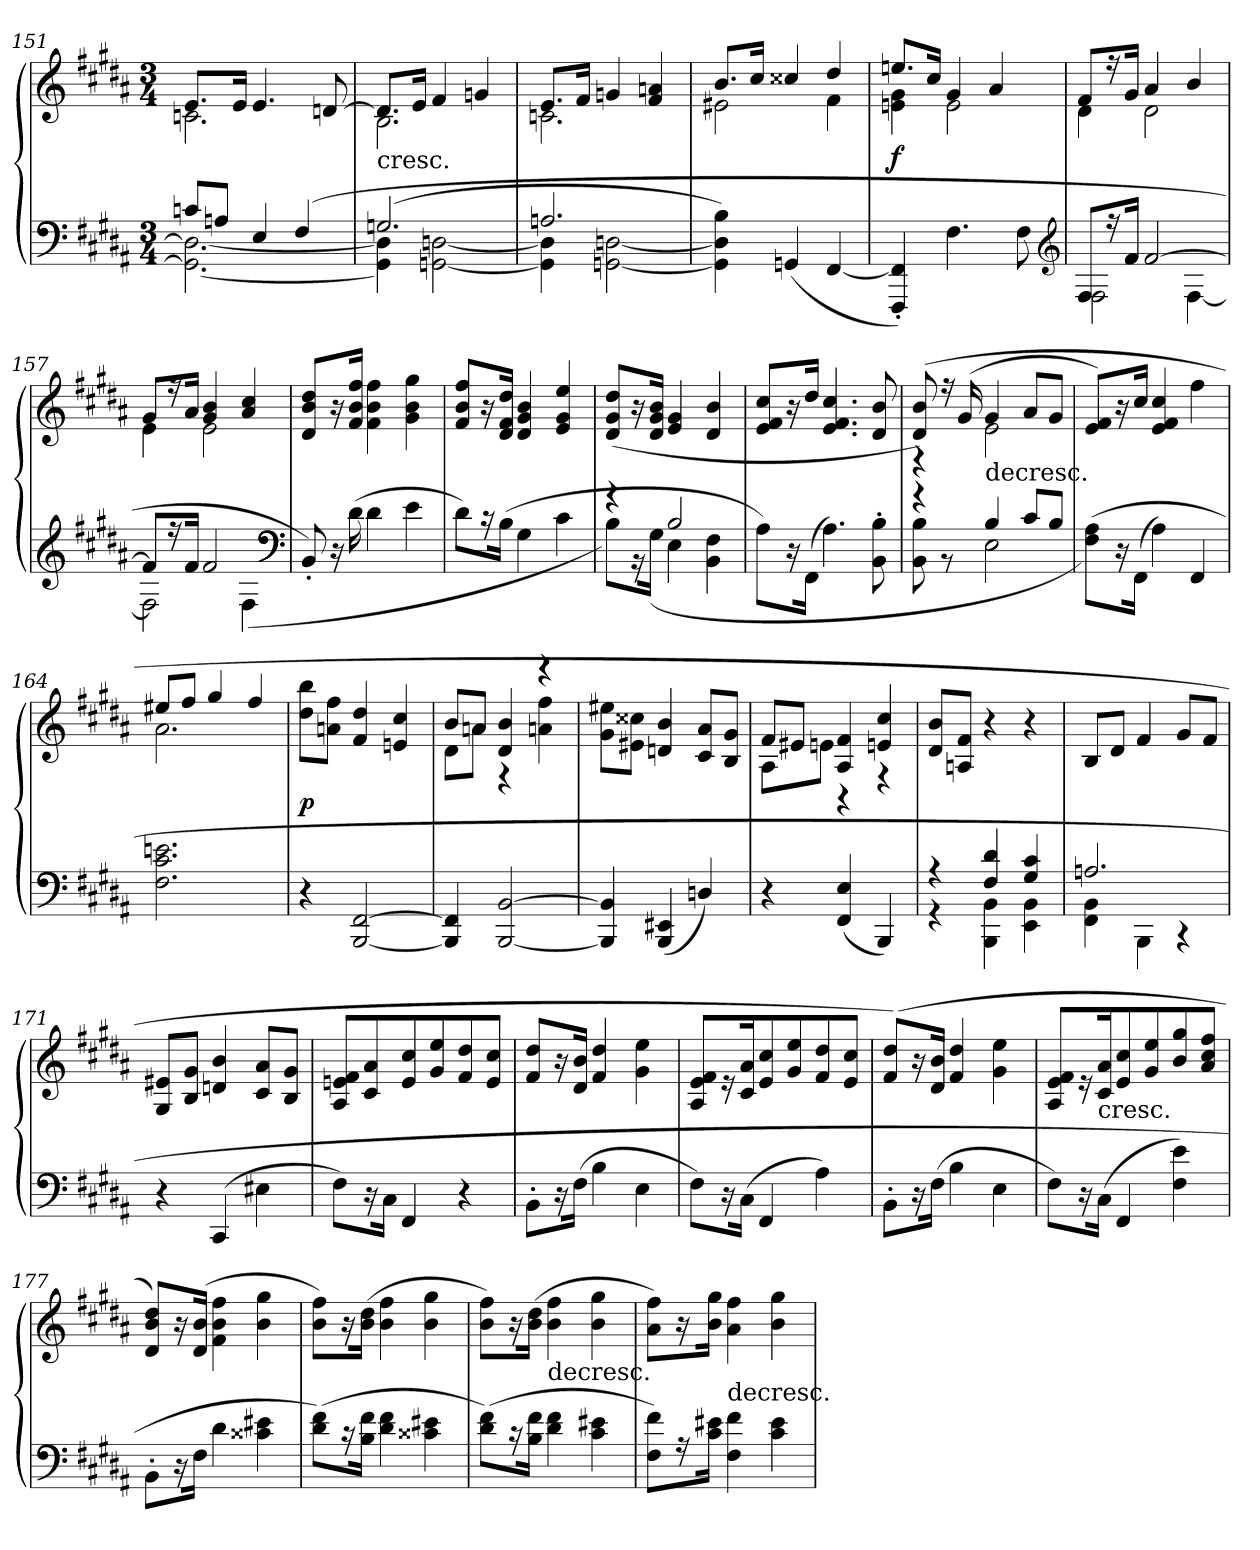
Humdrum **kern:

**kern	**kern	**dynam
*part1	*part1	*part1
*staff2	*staff1	*staff1/2
*clefF4	*clefG2	*
*k[f#c#g#d#a#]	*k[f#c#g#d#a#]	*
*M3/4	*M3/4	*
=151	=151	=151
*^	*^	*
8cn/L	2.GG_\ 2.D_\	8.e/L	2.cn\	.
8An/J	.	.	.	.
.	.	16e/Jk	.	.
4E/	.	4.e/	.	.
(4F#/	.	.	.	.
.	.	[8dn/	.	.
=152	=152	=152	=152	=152
!	!	!LO:TX:c:t=cresc.	!	!
(2.Gn/	4GG]\ 4D]\	8.d/L]	2.B\	.
.	.	16e/Jk	.	.
.	[2GGn\ [2Dn\	4f#/	.	.
.	.	4gn/	.	.
=153	=153	=153	=153	=153
2.An/	4GG]\ 4D]\	8.e/L	2.cn\	.
.	.	16f#/Jk	.	.
.	[2GGn\ [2Dn\	4gn/	.	.
.	.	4f#/ 4an/	.	.
*v	*v	*	*	*
=154	=154	=154	=154
4GG]\ 4D]\ 4B\)	8.b/L	2e#X\	.
.	16cc#/Jk	.	.
(4GGn/	4cc##X/	.	.
[4FF#/	4dd#/	4f#\	.
=155	=155	=155	=155
4FFF#'/ 4FF#]'/)	8.een/L	4en\ 4g#\	f
.	16cc#/Jk	.	.
4.F#\	4g#/	2e\	.
.	4a#/	.	.
8F#\	.	.	.
*clefG2	*	*	*
=156	=156	=156	=156
*^	*	*	*
8F#/L	2F#\	8f#/L	4d#\	.
16r	.	16r	.	.
16f#/Jk	.	16g#/Jk	.	.
[2f#/	.	4a#/	2d#\	.
.	[4F#\	4b/	.	.
=157	=157	=157	=157	=157
8f#/L]	2F#\]	8g#/L	4e\	.
16r	.	16r	.	.
16f#/Jk	.	16a#/Jk	.	.
2f#/	.	4g#/ 4b/	2e\	.
.	(4F#\	4a#/ 4cc#/	.	.
*v	*v	*	*	*
*	*v	*v	*
*clefF4	*	*
=158	=158	=158
8BB'/)	8d#/ 8b/ 8dd#/L	.
16r	16r	.
(16d#\	16f#/ 16b/ 16ff#/Jk	.
4d#\	4f#\ 4b\ 4ff#\	.
4e\	4g#\ 4b\ 4gg#\	.
=159	=159	=159
8d#\L)	8f#/ 8b/ 8ff#/L	.
16r	16r	.
(16B\Jk	16d#/ 16f#/ 16dd#/Jk	.
4G#\	4d#/ 4g#/ 4b/	.
4c#\	4e/ 4g#/ 4ee/	.
=160	=160	=160
*^	*	*
4r	8B\L)	(8d#/ 8g#/ 8dd#/L	.
.	16r	16r	.
.	(16G#\Jk	16d#/ 16g#/ 16b/Jk	.
2B/	4E\	4e/ 4g#/	.
.	4BB\ 4F#\	4d#/ 4b/	.
*v	*v	*	*
=161	=161	=161
8A#\L)	8e/ 8f#/ 8cc#/L	.
16r	16r	.
(16FF#\Jk	16dd#/Jk	.
4.A#\)	4.e/ 4.f#/ 4.cc#/	.
8BB'\ 8B'\	8d#/ 8b/	.
=162	=162	=162
*^	*^	*
4r	8BB\ 8B\	(8d#/ 8b/)	4r	.
.	8r	16r	.	.
.	.	(16g#/	.	.
!	!	!LO:TX:c:t=decresc.	!	!
4B/	2E\	4g#/	2e\	.
8c#/L	.	8a#/L	.	.
8B/J	.	8g#/J	.	.
*v	*v	*	*	*
*	*v	*v	*
=163	=163	=163
(8F#\ 8A#\L)	8e/ 8f#/L)	.
16r	16r	.
(16FF#\Jk	16cc#/Jk	.
4A#\)	4e/ 4f#/ 4cc#/	.
4FF#/	4ff#\	.
=164	=164	=164
*	*^	*
2.F#\ 2.c#\ 2.en\	8ee#X/L	2.a#\	.
.	8ff#/J	.	.
.	4gg#/	.	.
.	4ff#/	.	.
*	*v	*v	*
=165	=165	=165
4r	8dd#\ 8bb\L	p
.	8an\ 8ff#\J	.
[2BBB/ [2FF#/	4f#/ 4dd#/	.
.	4en/ 4cc#/	.
=166	=166	=166
*	*^	*
4BBB]/ 4FF#]/	8b/L	8d#\L	.
.	8a#/J	8an\J	.
[2BBB/ [2BB/	4d#/ 4b/	4r	.
.	4r	4an\ 4ff#\	.
*	*v	*v	*
=167	=167	=167
4BBB]/ 4BB]/	8g#\ 8ee#X\L	.
.	8e#X\ 8cc##X\J	.
(4BBB/ 4EE#X/	4dn/ 4b/	.
4Dn/)	8c#/ 8a#/L	.
.	8B/ 8g#/J	.
=168	=168	=168
*	*^	*
4r	8f#/L	8A#\L	.
.	8e#X/J	8en\J	.
(4FF#/ 4E/	4A#/ 4f#/	4r	.
4BBB/)	4en/ 4cc#/	4r	.
*	*v	*v	*
=169	=169	=169
*^	*	*
4r	4r	8d#/ 8b/L	.
.	.	8An/ 8f#/J	.
4F#/ 4d#/	4BBB\ 4BB\	4r	.
4G#/ 4c#/	4EE\ 4BB\	4r	.
=170	=170	=170	=170
2.An/	4FF#\ 4BB\	8B/L	.
.	.	8d#/J	.
.	4BBB\	4f#/	.
.	4r	8g#/L	.
.	.	8f#/J	.
*v	*v	*	*
=171	=171	=171
4r	8G#/ 8e#X/L	.
.	8B/ 8g#/J	.
(4CC#/	4dn/ 4b/	.
4E#X\	8c#/ 8a#/L	.
.	8B/ 8g#/J	.
=172	=172	=172
8F#\L)	8A#/ 8en/ 8f#/L	.
16r	8c#/ 8a#/	.
16C#\Jk	.	.
4FF#/	8e/ 8cc#/	.
.	8g#/ 8ee/	.
4r	8f#/ 8dd#/	.
.	8e/ 8cc#/J	.
=173	=173	=173
8BB'\L	8f#/ 8dd#/L	.
16r	16r	.
(16F#\Jk	16d#/ 16b/Jk	.
4B\	4f#/ 4dd#/	.
4E\	4g#\ 4ee\	.
=174	=174	=174
8F#\L)	8A#/ 8e/ 8f#/L	.
16r	16r	.
(16C#\Jk	16c#/ 16a#/K	.
4FF#/	8e/ 8cc#/	.
.	8g#/ 8ee/	.
4A#\)	8f#/ 8dd#/	.
.	8e/ 8cc#/J	.
=175	=175	=175
8BB'\L	(8f#/ 8dd#/L)	.
16r	16r	.
(16F#\Jk	16d#/ 16b/Jk	.
4B\	4f#/ 4dd#/	.
4E\	4g#\ 4ee\	.
=176	=176	=176
8F#\L)	8A#/ 8e/ 8f#/L	.
16r	16r	.
!	!LO:TX:c:t=cresc.	!
(16C#\Jk	16c#/ 16a#/K	.
4FF#/	8e/ 8cc#/	.
.	8g#/ 8ee/	.
4F#\ 4e\)	8b/ 8gg#/	.
.	8a#/ 8cc#/ 8ff#/J	.
=177	=177	=177
8BB'\L	8d#/ 8b/ 8dd#/L)	.
16r	16r	.
16F#\Jk	(16d#/ 16b/Jk	.
4d#\	4f#\ 4b\ 4ff#\	.
4c##X\ 4e#X\	4b\ 4gg#\	.
=178	=178	=178
(8d#\ 8f#\L)	8b\ 8ff#\L)	.
16r	16r	.
16B\ 16f#\Jk	(16b\ 16dd#\Jk	.
4d#\ 4f#\	4b\ 4ff#\	.
4c##X\ 4e#X\	4b\ 4gg#\	.
=179	=179	=179
(8d#\ 8f#\L)	8b\ 8ff#\L)	.
16r	16r	.
16B\ 16f#\Jk	(16b\ 16dd#\Jk	.
!	!LO:TX:c:t=decresc.	!
4d#\ 4f#\	4b\ 4ff#\	.
4c#\ 4e#X\	4b\ 4gg#\	.
=180	=180	=180
8F#\ 8f#\L)	8a#\ 8ff#\L)	.
16r	16r	.
16c#\ 16e#X\Jk	16b\ 16gg#\Jk	.
!	!LO:TX:c:t=decresc.	!
4F#\ 4f#\	4a#\ 4ff#\	.
4c#\ 4e#\	4b\ 4gg#\	.
=	=	=
*-	*-	*-
